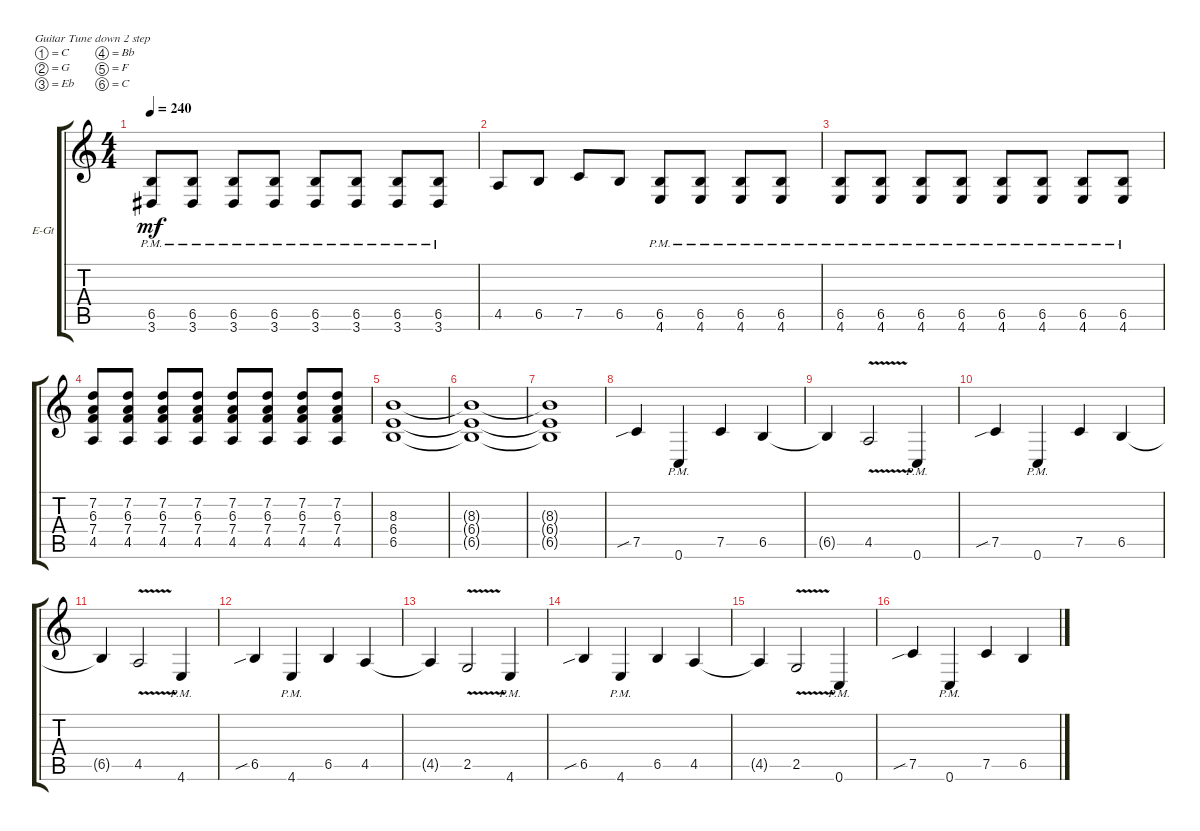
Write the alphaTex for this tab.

\defaultSystemsLayout 4
\bracketExtendMode groupsimilarinstruments
\firstSystemTrackNameOrientation horizontal
\otherSystemsTrackNameOrientation horizontal
\track ("Eschbach Rhythm" "E-Gt") {instrument overdrivenguitar}
\staff {score tabs}
\tuning (C4 G3 Eb3 Bb2 F2 C2)
\ts (4 4)
\tempo 240
\clef g2
\ks aminor
(3.6{pm} 6.5{pm}).8{dy mf} (3.6{pm} 6.5{pm}).8 (3.6{pm} 6.5{pm}).8 (3.6{pm} 6.5{pm}).8 (3.6{pm} 6.5{pm}).8 (3.6{pm} 6.5{pm}).8 (3.6{pm} 6.5{pm}).8 (3.6{pm} 6.5{pm}).8 |
4.5.8 6.5.8 7.5.8 6.5.8 (4.6{pm} 6.5{pm}).8 (4.6{pm} 6.5{pm}).8 (4.6{pm} 6.5{pm}).8 (4.6{pm} 6.5{pm}).8 |
(4.6{pm} 6.5{pm}).8 (4.6{pm} 6.5{pm}).8 (4.6{pm} 6.5{pm}).8 (4.6{pm} 6.5{pm}).8 (4.6{pm} 6.5{pm}).8 (4.6{pm} 6.5{pm}).8 (4.6{pm} 6.5{pm}).8 (4.6{pm} 6.5{pm}).8 |
(7.2 7.4 6.3 4.5).8 (7.2 7.4 6.3 4.5).8 (7.2 7.4 6.3 4.5).8 (7.2 7.4 6.3 4.5).8 (7.2 7.4 6.3 4.5).8 (7.2 7.4 6.3 4.5).8 (7.2 7.4 6.3 4.5).8 (7.2 7.4 6.3 4.5).8 |
(6.5 6.4 8.3).1 |
(6.5{t} 6.4{t} 8.3{t}).1 |
(6.4{t} 6.5{t} 8.3{t}).1 |
7.5{sib}.4 0.6{pm}.4 7.5.4 6.5.4 |
6.5{t}.4 4.5{v}.2 0.6{pm}.4 |
7.5{sib}.4 0.6{pm}.4 7.5.4 6.5.4 |
6.5{t}.4 4.5{v}.2 4.6{pm}.4 |
6.5{sib}.4 4.6{pm}.4 6.5.4 4.5.4 |
4.5{t}.4 2.5{v}.2 4.6{pm}.4 |
6.5{sib}.4 4.6{pm}.4 6.5.4 4.5.4 |
4.5{t}.4 2.5{v}.2 0.6{pm}.4 |
7.5{sib}.4 0.6{pm}.4 7.5.4 6.5.4
